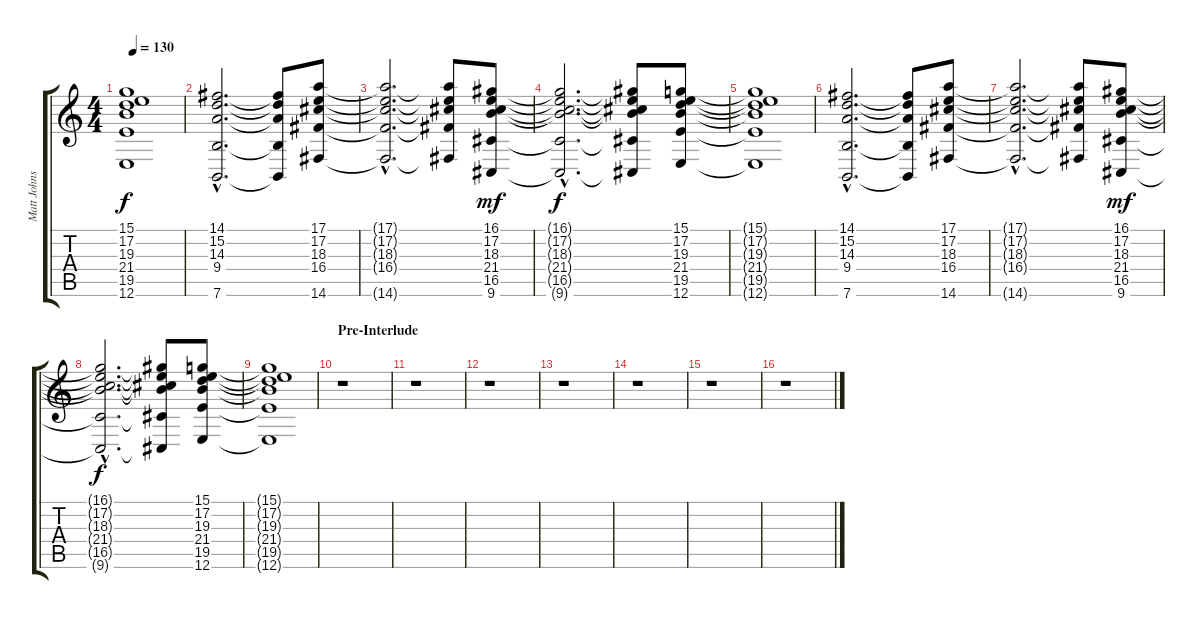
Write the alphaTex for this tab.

\track ("Matt Johnson - Keyboard" "Matt Johns") {instrument electricpiano1}
\staff {score tabs}
\tuning (E4 B3 G3 D3 A2 E2) {hide}
\ts (4 4)
\tempo 130
\clef g2
\ks c
(15.1{t} 17.2{t} 19.3{t} 21.4{t} 19.5{t} 12.6{t}).1{dy f} |
(14.1{hac} 15.2{hac} 14.3{hac} 9.4{hac} 7.6{hac}).2{d} (14.1{t} 15.2{t} 14.3{t} 9.4{t} 7.6{t}).8 (17.1 17.2 18.3 16.4 14.6).8 |
(17.1{hac t} 17.2{hac t} 18.3{hac t} 16.4{hac t} 14.6{hac t}).2{d} (17.1{t} 17.2{t} 18.3{t} 16.4{t} 14.6{t}).8 (16.1 17.2 18.3 21.4 16.5 9.6).8{dy mf} |
(16.1{hac t} 17.2{hac t} 18.3{hac t} 21.4{hac t} 16.5{hac t} 9.6{hac t}).2{d dy f} (16.1{t} 17.2{t} 18.3{t} 21.4{t} 16.5{t} 9.6{t}).8 (15.1 17.2 19.3 21.4 19.5 12.6).8 |
(15.1{t} 17.2{t} 19.3{t} 21.4{t} 19.5{t} 12.6{t}).1 |
(14.1{hac} 15.2{hac} 14.3{hac} 9.4{hac} 7.6{hac}).2{d} (14.1{t} 15.2{t} 14.3{t} 9.4{t} 7.6{t}).8 (17.1 17.2 18.3 16.4 14.6).8 |
(17.1{hac t} 17.2{hac t} 18.3{hac t} 16.4{hac t} 14.6{hac t}).2{d} (17.1{t} 17.2{t} 18.3{t} 16.4{t} 14.6{t}).8 (16.1 17.2 18.3 21.4 16.5 9.6).8{dy mf} |
(16.1{hac t} 17.2{hac t} 18.3{hac t} 21.4{hac t} 16.5{hac t} 9.6{hac t}).2{d dy f} (16.1{t} 17.2{t} 18.3{t} 21.4{t} 16.5{t} 9.6{t}).8 (15.1 17.2 19.3 21.4 19.5 12.6).8 |
(15.1{t} 17.2{t} 19.3{t} 21.4{t} 19.5{t} 12.6{t}).1 |
\section ("" "Pre-Interlude")
r.1 |
r.1 |
r.1 |
r.1 |
r.1 |
r.1 |
r.1
